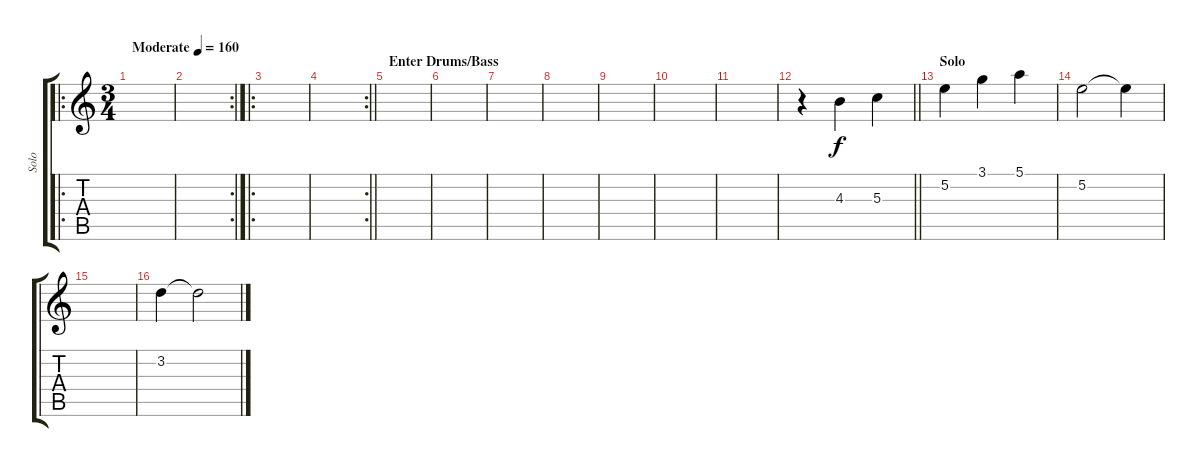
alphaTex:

\track ("Solo" "Solo") {solo instrument acousticguitarsteel}
\staff {score tabs}
\tuning (E4 B3 G3 D3 A2 E2) {hide}
\ro
\ts (3 4)
\tempo (160 "Moderate")
\clef g2
\ks c
|
\rc 2
|
\ro
|
\rc 2
\barLineRight lightlight
|
\section ("" "Enter Drums/Bass")
|
|
|
|
|
|
|
\barLineRight lightlight
r.4 4.3.4 5.3.4 |
\section ("" "Solo")
5.2.4 3.1.4 5.1.4 |
5.2.2 5.2{t}.4 |
|
3.2.4 3.2{t}.2
